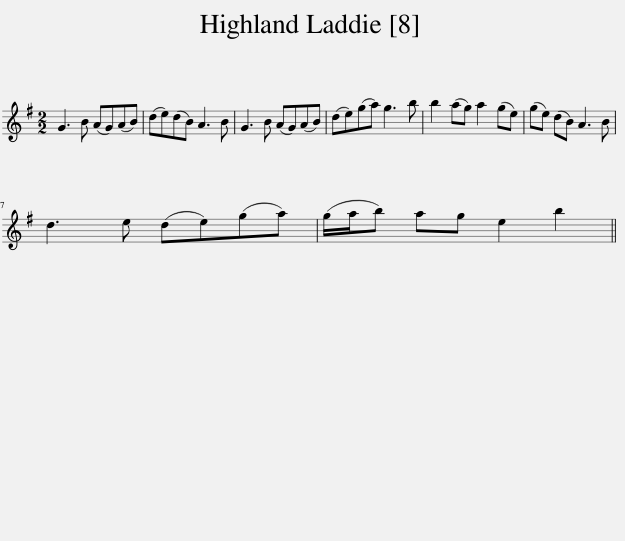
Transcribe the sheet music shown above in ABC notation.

X:1
L:1/8
M:2/2
I:linebreak $
K:G
V:1 treble
V:1
 G3 B (AG)(AB) | (de)(dB) A3 B | G3 B (AG)(AB) | (de)(ga) g3 b | b2 (ag) a2 (ge) | %5
 (ge) (dB) A3 B |$ d3 e (de)(ga) | (g/a/b) ag e2 b2 || %8
